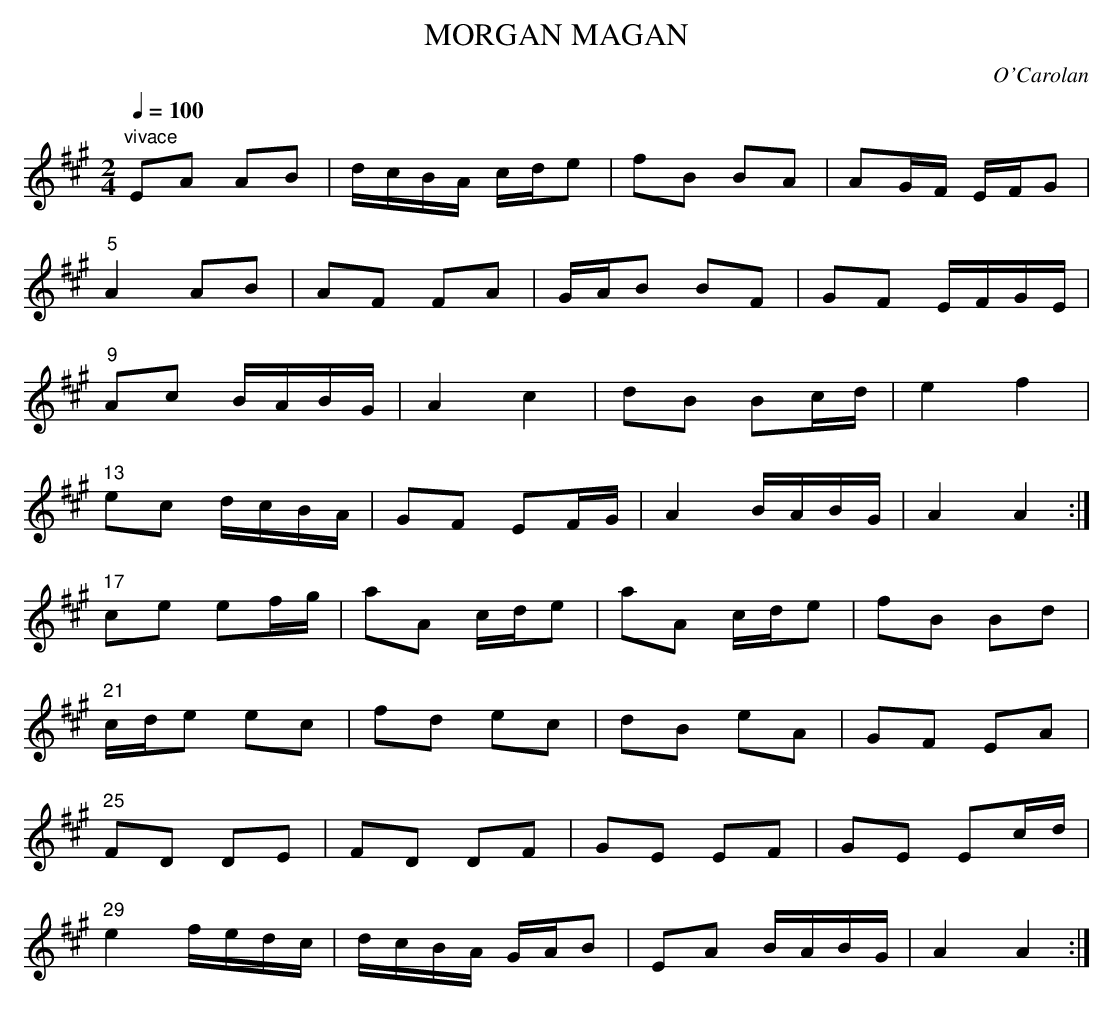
X:1
T:MORGAN MAGAN
C:O'Carolan
Q:1/4=100
M:2/4
L:1/16
K:A
"vivace"
E2A2 A2B2|dcBA cde2|f2B2 B2A2|A2GF EFG2|
"5"A4A2B2|A2F2 F2A2|GAB2 B2F2|G2F2 EFGE|
"9"A2c2 BABG|A4 c4|d2B2 B2cd|e4 f4|
"13"e2c2 dcBA|G2F2 E2FG|A4 BABG|A4 A4:|
"17"c2e2 e2fg|a2A2 cde2|a2A2 cde2|f2B2 B2d2|
"21"cde2 e2c2|f2d2 e2c2|d2B2 e2A2|G2F2 E2A2|
"25"F2D2 D2E2|F2D2 D2F2|G2E2 E2F2|G2E2 E2cd|
"29"e4 fedc|dcBA GAB2|E2A2 BABG|A4 A4:|
